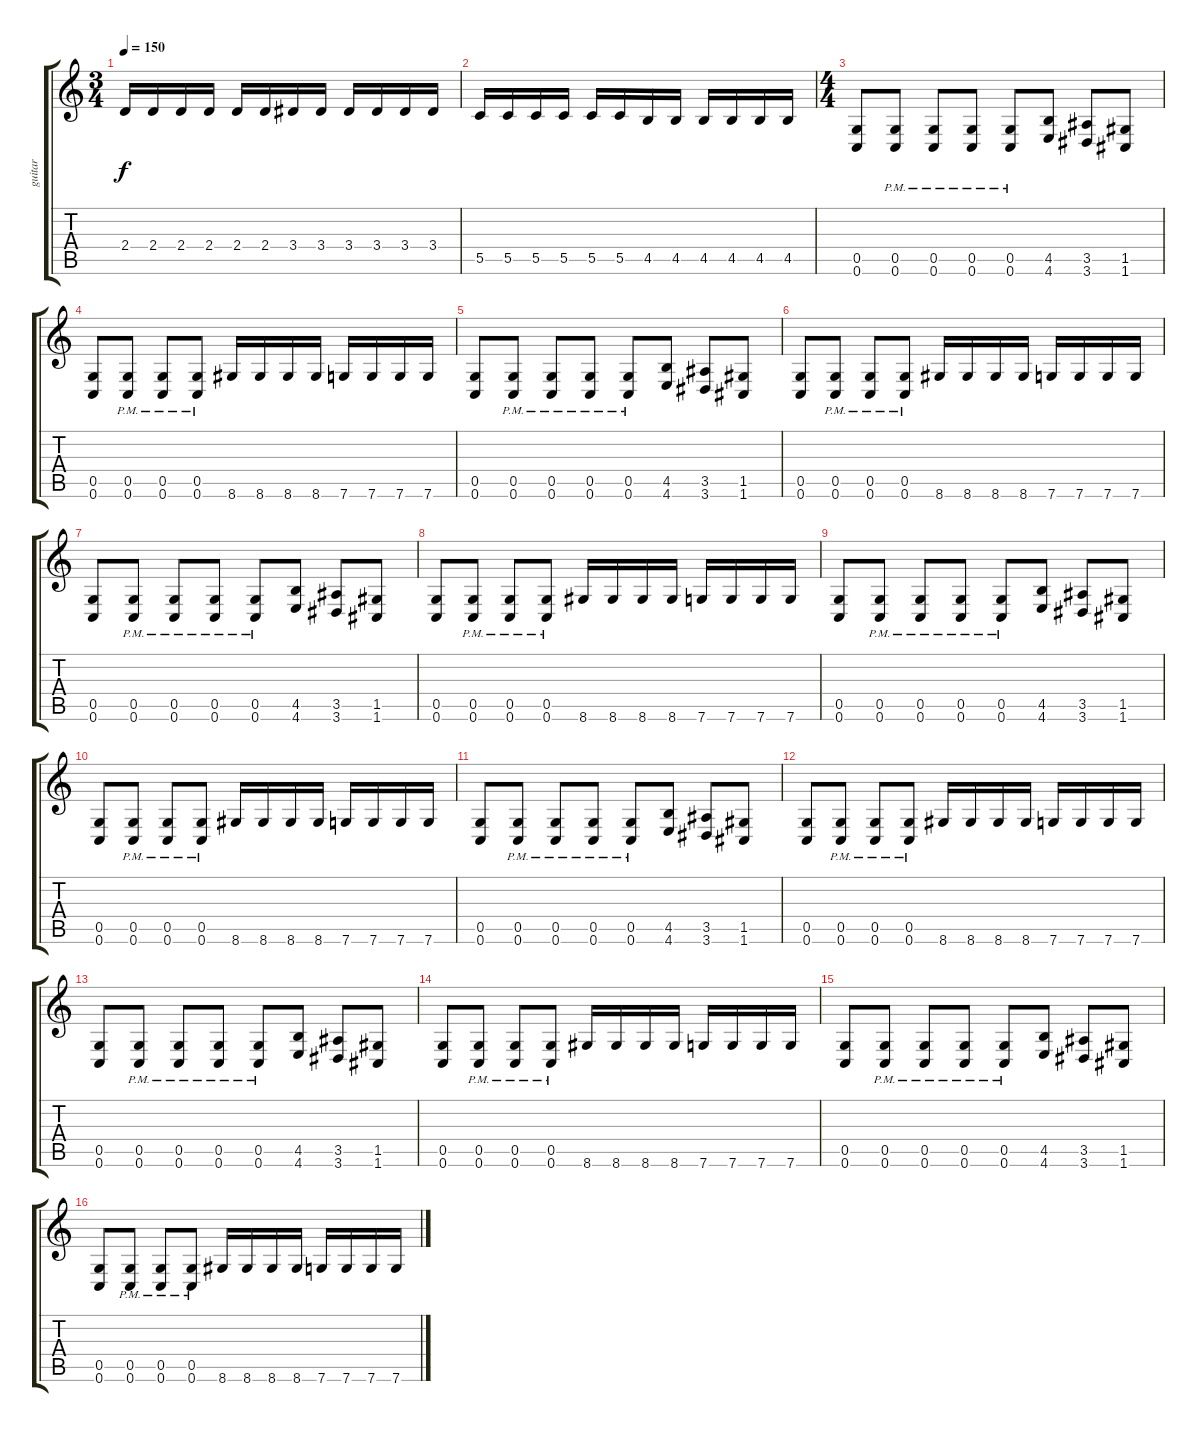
\track ("guitar" "guitar") {instrument distortionguitar}
\staff {score tabs}
\tuning (D4 A3 F3 C3 G2 C2) {hide}
\ts (3 4)
\tempo 150
\clef g2
\ks c
2.4.16{dy f} 2.4.16 2.4.16 2.4.16 2.4.16 2.4.16 3.4.16 3.4.16 3.4.16 3.4.16 3.4.16 3.4.16 |
5.5.16 5.5.16 5.5.16 5.5.16 5.5.16 5.5.16 4.5.16 4.5.16 4.5.16 4.5.16 4.5.16 4.5.16 |
\ts (4 4)
(0.5 0.6).8 (0.5{pm} 0.6{pm}).8 (0.5{pm} 0.6{pm}).8 (0.5{pm} 0.6{pm}).8 (0.5{pm} 0.6{pm}).8 (4.5 4.6).8 (3.5 3.6).8 (1.5 1.6).8 |
(0.5 0.6).8 (0.5{pm} 0.6{pm}).8 (0.5{pm} 0.6{pm}).8 (0.5{pm} 0.6{pm}).8 8.6.16 8.6.16 8.6.16 8.6.16 7.6.16 7.6.16 7.6.16 7.6.16 |
(0.5 0.6).8 (0.5{pm} 0.6{pm}).8 (0.5{pm} 0.6{pm}).8 (0.5{pm} 0.6{pm}).8 (0.5{pm} 0.6{pm}).8 (4.5 4.6).8 (3.5 3.6).8 (1.5 1.6).8 |
(0.5 0.6).8 (0.5{pm} 0.6{pm}).8 (0.5{pm} 0.6{pm}).8 (0.5{pm} 0.6{pm}).8 8.6.16 8.6.16 8.6.16 8.6.16 7.6.16 7.6.16 7.6.16 7.6.16 |
(0.5 0.6).8 (0.5{pm} 0.6{pm}).8 (0.5{pm} 0.6{pm}).8 (0.5{pm} 0.6{pm}).8 (0.5{pm} 0.6{pm}).8 (4.5 4.6).8 (3.5 3.6).8 (1.5 1.6).8 |
(0.5 0.6).8 (0.5{pm} 0.6{pm}).8 (0.5{pm} 0.6{pm}).8 (0.5{pm} 0.6{pm}).8 8.6.16 8.6.16 8.6.16 8.6.16 7.6.16 7.6.16 7.6.16 7.6.16 |
(0.5 0.6).8 (0.5{pm} 0.6{pm}).8 (0.5{pm} 0.6{pm}).8 (0.5{pm} 0.6{pm}).8 (0.5{pm} 0.6{pm}).8 (4.5 4.6).8 (3.5 3.6).8 (1.5 1.6).8 |
(0.5 0.6).8 (0.5{pm} 0.6{pm}).8 (0.5{pm} 0.6{pm}).8 (0.5{pm} 0.6{pm}).8 8.6.16 8.6.16 8.6.16 8.6.16 7.6.16 7.6.16 7.6.16 7.6.16 |
(0.5 0.6).8 (0.5{pm} 0.6{pm}).8 (0.5{pm} 0.6{pm}).8 (0.5{pm} 0.6{pm}).8 (0.5{pm} 0.6{pm}).8 (4.5 4.6).8 (3.5 3.6).8 (1.5 1.6).8 |
(0.5 0.6).8 (0.5{pm} 0.6{pm}).8 (0.5{pm} 0.6{pm}).8 (0.5{pm} 0.6{pm}).8 8.6.16 8.6.16 8.6.16 8.6.16 7.6.16 7.6.16 7.6.16 7.6.16 |
(0.5 0.6).8 (0.5{pm} 0.6{pm}).8 (0.5{pm} 0.6{pm}).8 (0.5{pm} 0.6{pm}).8 (0.5{pm} 0.6{pm}).8 (4.5 4.6).8 (3.5 3.6).8 (1.5 1.6).8 |
(0.5 0.6).8 (0.5{pm} 0.6{pm}).8 (0.5{pm} 0.6{pm}).8 (0.5{pm} 0.6{pm}).8 8.6.16 8.6.16 8.6.16 8.6.16 7.6.16 7.6.16 7.6.16 7.6.16 |
(0.5 0.6).8 (0.5{pm} 0.6{pm}).8 (0.5{pm} 0.6{pm}).8 (0.5{pm} 0.6{pm}).8 (0.5{pm} 0.6{pm}).8 (4.5 4.6).8 (3.5 3.6).8 (1.5 1.6).8 |
(0.5 0.6).8 (0.5{pm} 0.6{pm}).8 (0.5{pm} 0.6{pm}).8 (0.5{pm} 0.6{pm}).8 8.6.16 8.6.16 8.6.16 8.6.16 7.6.16 7.6.16 7.6.16 7.6.16
